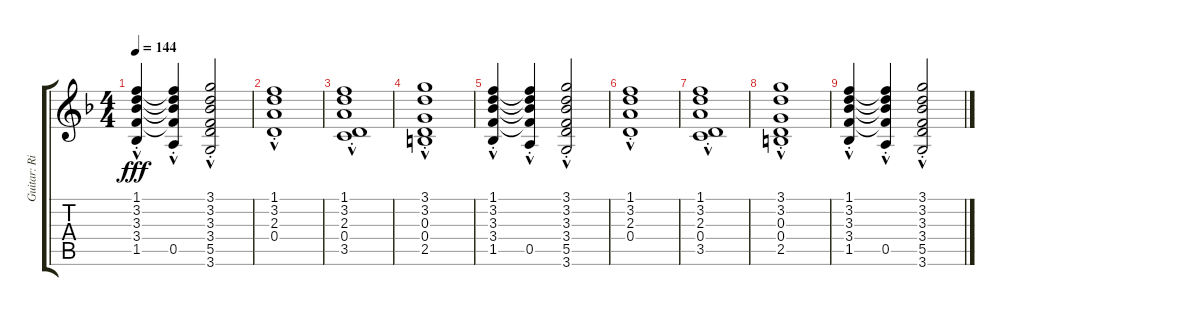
\track ("Guitar: Rik" "Guitar: Ri") {instrument overdrivenguitar}
\staff {score tabs}
\tuning (E4 B3 G3 D3 A2 E2) {hide}
\ts (4 4)
\tempo 144
\clef g2
\ks f
(1.1{hac st} 3.2{hac st} 3.3{hac st} 3.4{hac st} 1.5{hac st}).4{dy fff} (1.1{t} 3.2{t} 3.3{t} 3.4{t} 0.5{hac st}).4 (3.1{hac st} 3.2{hac st} 3.3{hac st} 3.4{hac st} 5.5{hac st} 3.6{hac st}).2 |
(1.1{hac st} 3.2{hac st} 2.3{hac st} 0.4{hac st}).1 |
(1.1{hac st} 3.2{hac st} 2.3{hac st} 0.4{hac st} 3.5{hac st}).1 |
(3.1{hac st} 3.2{hac st} 0.3{hac st} 0.4{hac st} 2.5{hac st}).1 |
(1.1{hac st} 3.2{hac st} 3.3{hac st} 3.4{hac st} 1.5{hac st}).4 (1.1{t} 3.2{t} 3.3{t} 3.4{t} 0.5{hac st}).4 (3.1{hac st} 3.2{hac st} 3.3{hac st} 3.4{hac st} 5.5{hac st} 3.6{hac st}).2 |
(1.1{hac st} 3.2{hac st} 2.3{hac st} 0.4{hac st}).1 |
(1.1{hac st} 3.2{hac st} 2.3{hac st} 0.4{hac st} 3.5{hac st}).1 |
(3.1{hac st} 3.2{hac st} 0.3{hac st} 0.4{hac st} 2.5{hac st}).1 |
(1.1{hac st} 3.2{hac st} 3.3{hac st} 3.4{hac st} 1.5{hac st}).4 (1.1{t} 3.2{t} 3.3{t} 3.4{t} 0.5{hac st}).4 (3.1{hac st} 3.2{hac st} 3.3{hac st} 3.4{hac st} 5.5{hac st} 3.6{hac st}).2
